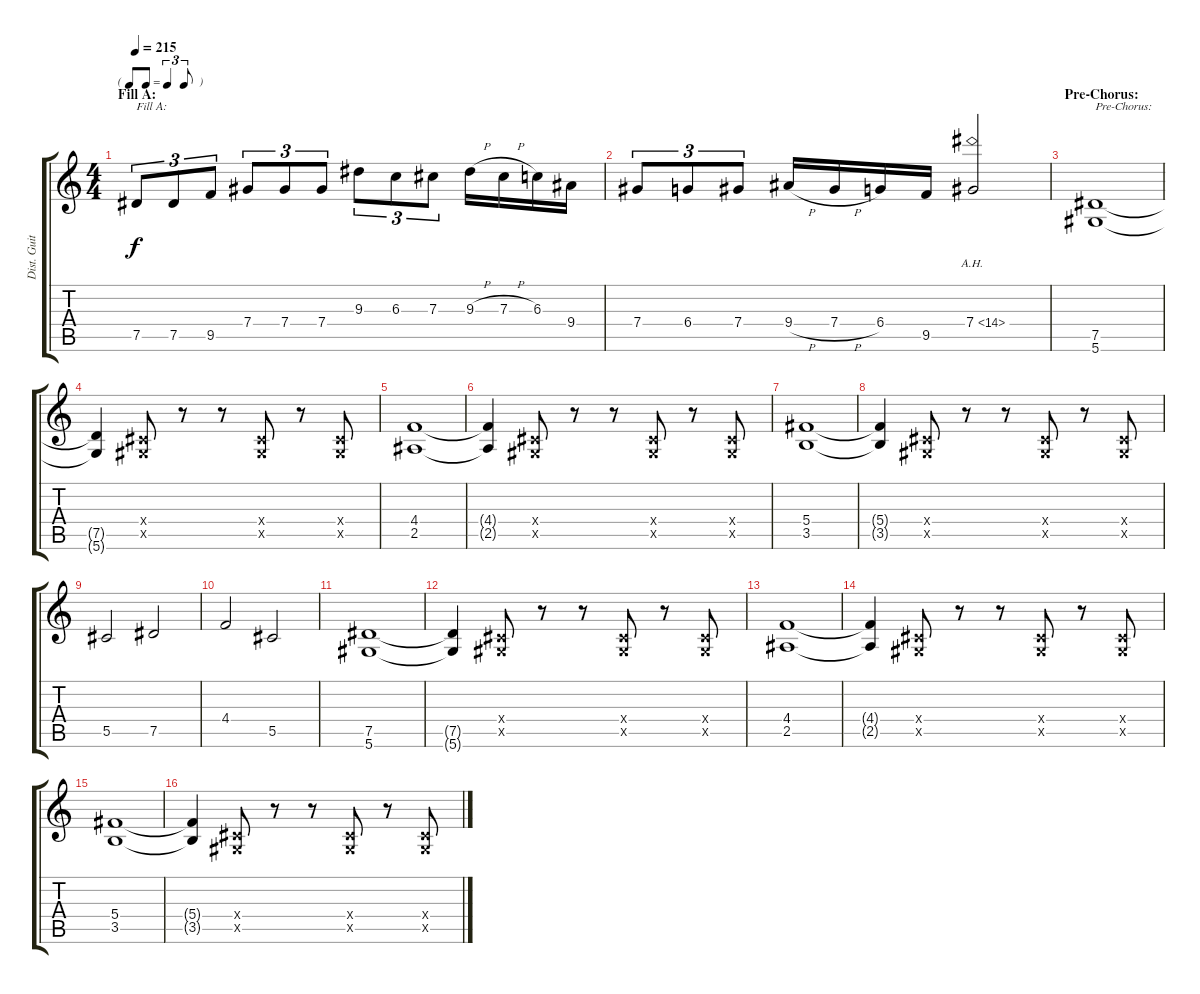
\track ("Dist. Guitar 1" "Dist. Guit") {instrument distortionguitar}
\staff {score tabs}
\tuning (Eb4 Bb3 Gb3 Db3 Ab2 Eb2) {hide}
\ts (4 4)
\tf triplet8th
\section ("" "Fill A:")
\tempo 215
\clef g2
\ks c
7.5.8{tu (3 2) txt "Fill A:" dy f} 7.5.8{tu (3 2)} 9.5.8{tu (3 2)} 7.4.8{tu (3 2)} 7.4.8{tu (3 2)} 7.4.8{tu (3 2)} 9.3.8{tu (3 2)} 6.3.8{tu (3 2)} 7.3.8{tu (3 2)} 9.3{h}.16 7.3{h}.16 6.3.16 9.4.16 |
7.4.8{tu (3 2)} 6.4.8{tu (3 2)} 7.4.8{tu (3 2)} 9.4{h}.16 7.4{h}.16 6.4.16 9.5.16 7.4{ah 7}.2 |
\section ("" "Pre-Chorus:")
(7.5 5.6).1{txt "Pre-Chorus:"} |
(7.5{t} 5.6{t}).4 (0.4{x} 0.5{x}).8 r.8 r.8 (0.4{x} 0.5{x}).8 r.8 (0.4{x} 0.5{x}).8 |
(4.4 2.5).1 |
(4.4{t} 2.5{t}).4 (0.4{x} 0.5{x}).8 r.8 r.8 (0.4{x} 0.5{x}).8 r.8 (0.4{x} 0.5{x}).8 |
(5.4 3.5).1 |
(5.4{t} 3.5{t}).4 (0.4{x} 0.5{x}).8 r.8 r.8 (0.4{x} 0.5{x}).8 r.8 (0.4{x} 0.5{x}).8 |
5.5.2 7.5.2 |
4.4.2 5.5.2 |
(7.5 5.6).1 |
(7.5{t} 5.6{t}).4 (0.4{x} 0.5{x}).8 r.8 r.8 (0.4{x} 0.5{x}).8 r.8 (0.4{x} 0.5{x}).8 |
(4.4 2.5).1 |
(4.4{t} 2.5{t}).4 (0.4{x} 0.5{x}).8 r.8 r.8 (0.4{x} 0.5{x}).8 r.8 (0.4{x} 0.5{x}).8 |
(5.4 3.5).1 |
(5.4{t} 3.5{t}).4 (0.4{x} 0.5{x}).8 r.8 r.8 (0.4{x} 0.5{x}).8 r.8 (0.4{x} 0.5{x}).8
